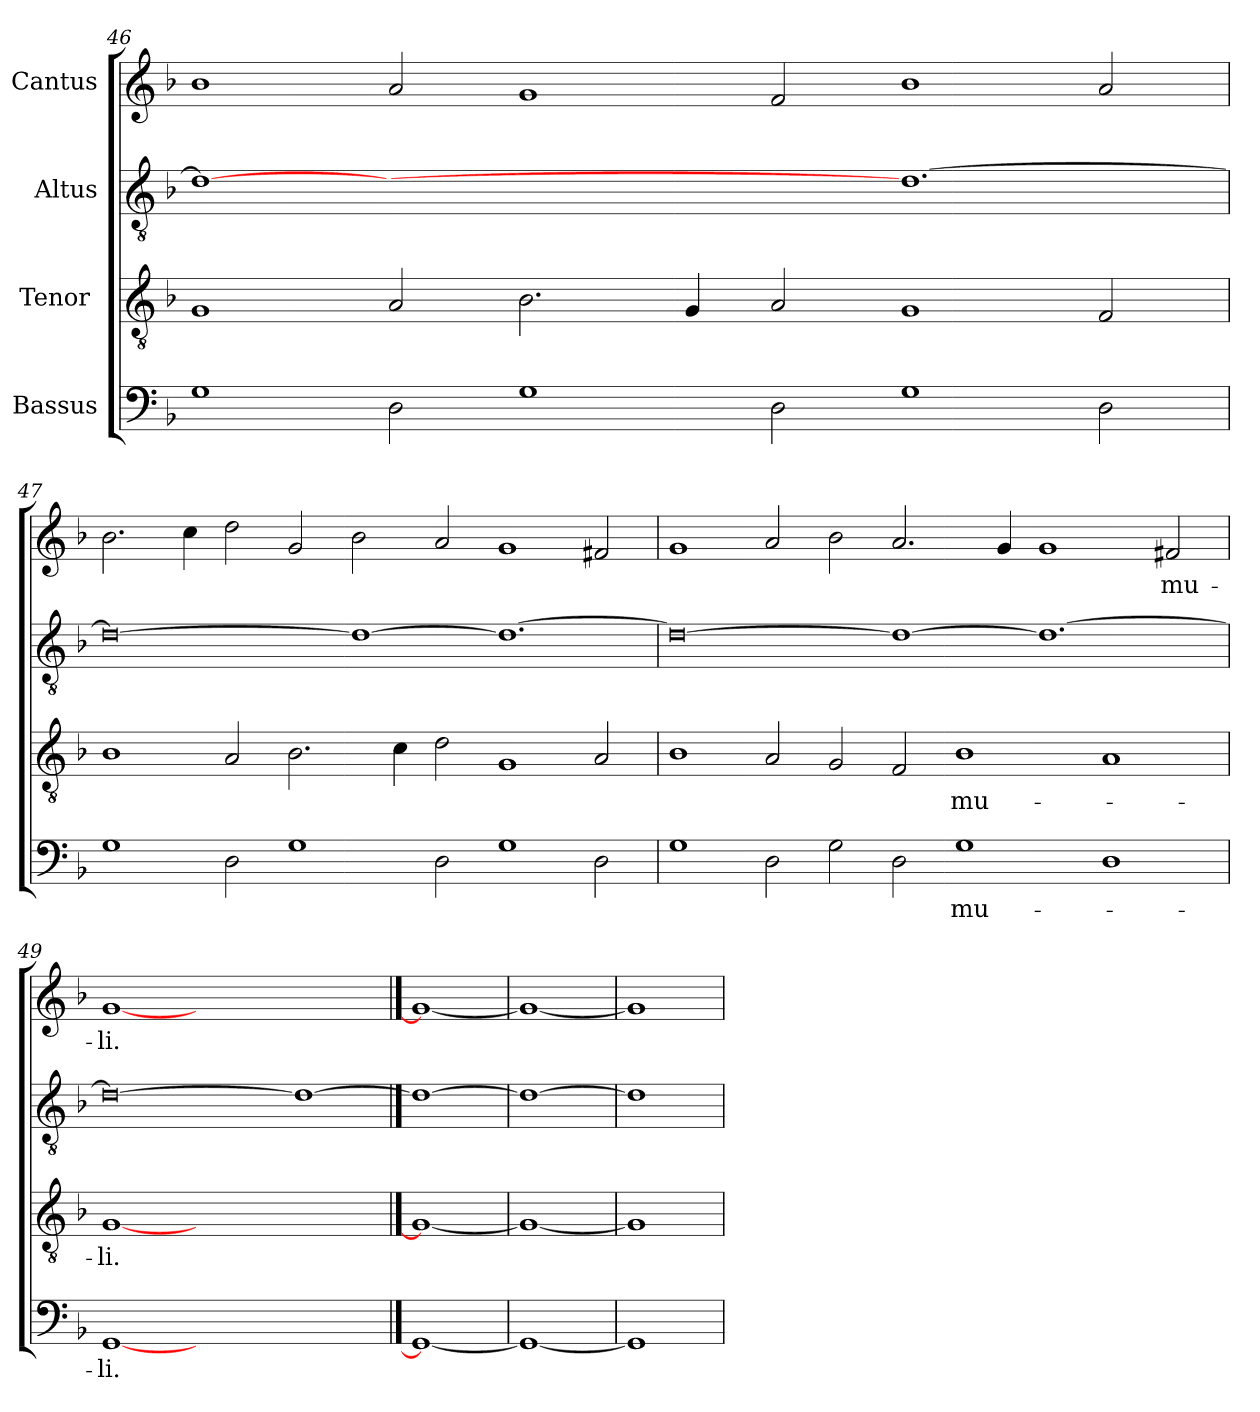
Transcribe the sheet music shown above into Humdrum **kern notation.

**kern	**text	**kern	**text	**kern	**kern	**text
*part4	*part4	*part3	*part3	*part2	*part1	*part1
*staff4	*staff4	*staff3	*staff3	*staff2	*staff1	*staff1
*I"Bassus	*	*I"Tenor 	*	*I"Altus	*I"Cantus	*
!!LO:LB:g=z
*clefF4	*	*clefGv2	*	*clefGv2	*clefG2	*
*k[b-]	*	*k[b-]	*	*k[b-]	*k[b-]	*
*F:	*	*F:	*	*F:	*F:	*
=46	=46	=46	=46	=46	=46	=46
1G\	.	1G/	.	1d\_	1b-\	.
2D\	.	2A/	.	0ryy	2a/	.
1G\	.	2.B-\	.	.	1g/	.
.	.	4G/	.	.	.	.
2D\	.	2A/	.	.	2f/	.
1G\	.	1G/	.	1.d\_	1b-\	.
2D\	.	2F/	.	.	2a/	.
=47	=47	=47	=47	=47	=47	=47
1G\	.	1B-\	.	0d\_	2.b-\	.
.	.	.	.	.	4cc\	.
2D\	.	2A/	.	.	2dd\	.
1G\	.	2.B-\	.	.	2g/	.
.	.	.	.	1d\_	2b-\	.
.	.	4c\	.	.	.	.
2D\	.	2d\	.	.	2a/	.
1G\	.	1G/	.	1.d\_	1g/	.
2D\	.	2A/	.	.	2f#X/	.
=48	=48	=48	=48	=48	=48	=48
1G\	.	1B-\	.	0d\_	1g/	.
2D\	.	2A/	.	.	2a/	.
2G\	.	2G/	.	.	2b-\	.
2D\	.	2F/	.	1d\_	2.a/	.
1G\	-mu-	1B-\	-mu-	.	.	.
.	.	.	.	.	4g/	.
.	.	.	.	1.d\_	1g/	.
1D\	.	1A/	.	.	.	.
.	.	.	.	.	2f#X/	-mu-
=49	=49	=49	=49	=49	=49	=49
[1GG/	-li.	[1G/	-li.	0d\_	[1g/	-li.
0ryy	.	0ryy	.	.	0ryy	.
.	.	.	.	1d\_	.	.
==50	==50	==50	==50	==50	==50	==50
1GG/_	.	1G/_	.	1d\_	1g/_	.
=51	=51	=51	=51	=51	=51	=51
1GG/_	.	1G/_	.	1d\_	1g/_	.
=52	=52	=52	=52	=52	=52	=52
1GG/]	.	1G/]	.	1d\]	1g/]	.
=	=	=	=	=	=	=
*-	*-	*-	*-	*-	*-	*-
